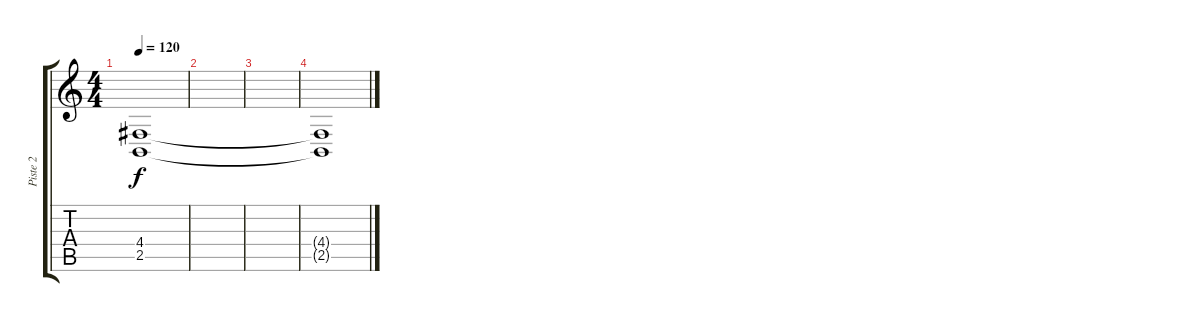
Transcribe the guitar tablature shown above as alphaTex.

\track ("Piste 2" "Piste 2") {instrument recorder}
\staff {score tabs}
\tuning (E4 B3 G3 D3 A2 E2) {hide}
\ts (4 4)
\tempo 120
\clef g2
\ks c
(4.4 2.5).1{dy f} |
|
|
(4.4{t} 2.5{t}).1
